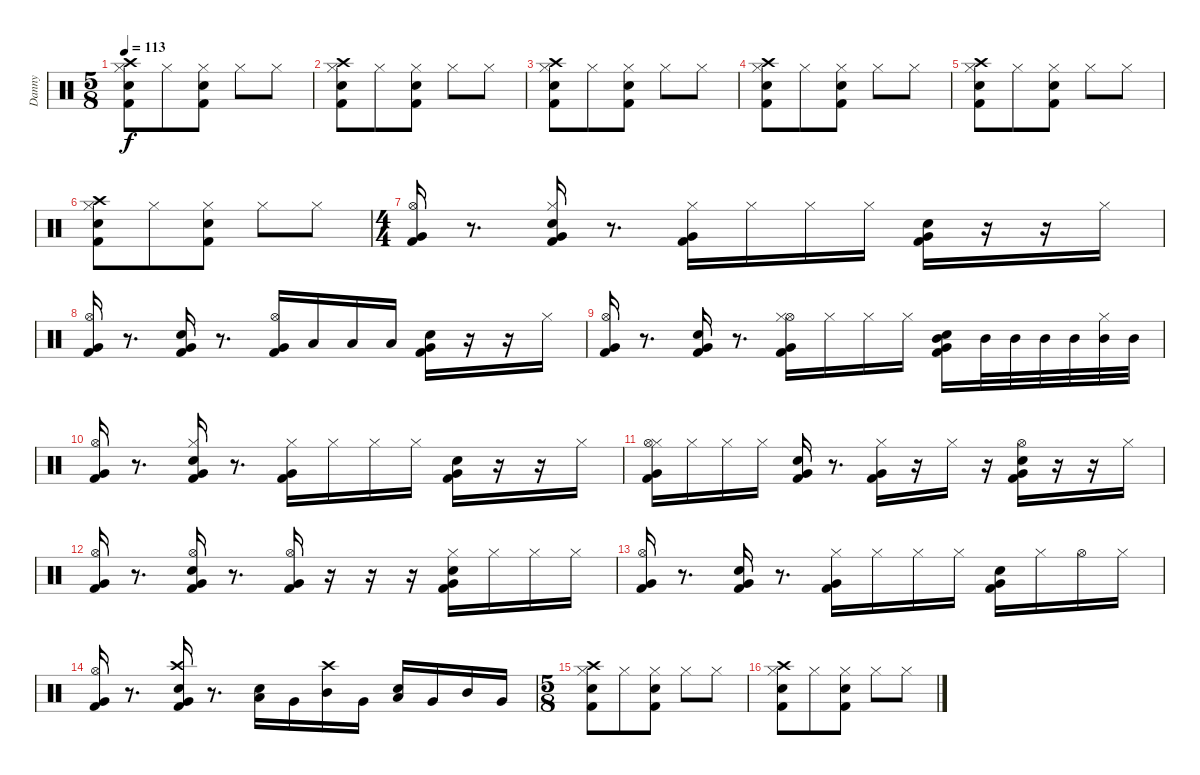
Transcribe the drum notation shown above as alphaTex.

\track ("Danny" "Danny") {instrument percussion}
\staff {score}
\articulation defaults
\ts (5 8)
\tempo 113
\clef neutral
\ks c
("Kick (hit) 2" "Crash high (hit)" "Hi-Hat (closed)" "Electric Snare (hit)").8{dy f} "Hi-Hat (closed)".8 ("Kick (hit) 2" "Hi-Hat (closed)" "Electric Snare (hit)").8 "Hi-Hat (closed)".8 "Hi-Hat (closed)".8 |
("Kick (hit) 2" "Crash high (hit)" "Hi-Hat (closed)" "Electric Snare (hit)").8 "Hi-Hat (closed)".8 ("Kick (hit) 2" "Hi-Hat (closed)" "Electric Snare (hit)").8 "Hi-Hat (closed)".8 "Hi-Hat (closed)".8 |
("Kick (hit) 2" "Crash high (hit)" "Hi-Hat (closed)" "Electric Snare (hit)").8 "Hi-Hat (closed)".8 ("Kick (hit) 2" "Hi-Hat (closed)" "Electric Snare (hit)").8 "Hi-Hat (closed)".8 "Hi-Hat (closed)".8 |
("Kick (hit) 2" "Crash high (hit)" "Hi-Hat (closed)" "Electric Snare (hit)").8 "Hi-Hat (closed)".8 ("Kick (hit) 2" "Hi-Hat (closed)" "Electric Snare (hit)").8 "Hi-Hat (closed)".8 "Hi-Hat (closed)".8 |
("Kick (hit) 2" "Crash high (hit)" "Hi-Hat (closed)" "Electric Snare (hit)").8 "Hi-Hat (closed)".8 ("Kick (hit) 2" "Hi-Hat (closed)" "Electric Snare (hit)").8 "Hi-Hat (closed)".8 "Hi-Hat (closed)".8 |
("Kick (hit) 2" "Crash high (hit)" "Hi-Hat (closed)" "Electric Snare (hit)").8 "Hi-Hat (closed)".8 ("Kick (hit) 2" "Hi-Hat (closed)" "Electric Snare (hit)").8 "Hi-Hat (closed)".8 "Hi-Hat (closed)".8 |
\ts (4 4)
("Hi-Hat (open)" "Very Low Tom (hit)" "Kick (hit) 2").16 r.8{d} ("Hi-Hat (closed)" "Electric Snare (hit)" "Very Low Tom (hit)" "Kick (hit) 2").16 r.8{d} ("Hi-Hat (closed)" "Very Low Tom (hit)" "Kick (hit) 2").16 "Hi-Hat (closed)".16 "Hi-Hat (closed)".16 "Hi-Hat (closed)".16 ("Electric Snare (hit)" "Very Low Tom (hit)" "Kick (hit) 2").16 r.16 r.16 "Hi-Hat (closed)".16 |
("Hi-Hat (open)" "Very Low Tom (hit)" "Kick (hit) 2").16 r.8{d} ("Electric Snare (hit)" "Very Low Tom (hit)" "Kick (hit) 2").16 r.8{d} ("Hi-Hat (open)" "Very Low Tom (hit)" "Kick (hit) 2").16 "Low Floor Tom (hit)".16 "Low Floor Tom (hit)".16 "Low Floor Tom (hit)".16 ("Electric Snare (hit)" "Very Low Tom (hit)" "Kick (hit) 2").16 r.16 r.16 "Hi-Hat (closed)".16 |
("Hi-Hat (open)" "Very Low Tom (hit)" "Kick (hit) 2").16 r.8{d} ("Electric Snare (hit)" "Very Low Tom (hit)" "Kick (hit) 2").16 r.8{d} ("Hi-Hat (open)" "Hi-Hat (closed)" "Very Low Tom (hit)" "Kick (hit) 2").16 "Hi-Hat (closed)".16 "Hi-Hat (closed)".16 "Hi-Hat (closed)".16 ("Mid Tom (hit)" "Electric Snare (hit)" "Very Low Tom (hit)" "Kick (hit) 2").16 "Mid Tom (hit)".32 "Mid Tom (hit)".32 "Mid Tom (hit)".32 "Mid Tom (hit)".32 ("Hi-Hat (closed)" "Mid Tom (hit)").32 "Mid Tom (hit)".32 |
("Hi-Hat (open)" "Very Low Tom (hit)" "Kick (hit) 2").16 r.8{d} ("Hi-Hat (closed)" "Electric Snare (hit)" "Very Low Tom (hit)" "Kick (hit) 2").16 r.8{d} ("Hi-Hat (closed)" "Very Low Tom (hit)" "Kick (hit) 2").16 "Hi-Hat (closed)".16 "Hi-Hat (closed)".16 "Hi-Hat (closed)".16 ("Electric Snare (hit)" "Very Low Tom (hit)" "Kick (hit) 2").16 r.16 r.16 "Hi-Hat (closed)".16 |
("Hi-Hat (closed)" "Hi-Hat (open)" "Very Low Tom (hit)" "Kick (hit) 2").16 "Hi-Hat (closed)".16 "Hi-Hat (closed)".16 "Hi-Hat (closed)".16 ("Electric Snare (hit)" "Very Low Tom (hit)" "Kick (hit) 2").16 r.8{d} ("Hi-Hat (closed)" "Very Low Tom (hit)" "Kick (hit) 2").16 r.16 "Hi-Hat (closed)".16 r.16 ("Hi-Hat (open)" "Electric Snare (hit)" "Very Low Tom (hit)" "Kick (hit) 2").16 r.16 r.16 "Hi-Hat (closed)".16 |
("Hi-Hat (open)" "Very Low Tom (hit)" "Kick (hit) 2").16 r.8{d} ("Hi-Hat (open)" "Electric Snare (hit)" "Very Low Tom (hit)" "Kick (hit) 2").16 r.8{d} ("Hi-Hat (open)" "Very Low Tom (hit)" "Kick (hit) 2").16 r.16 r.16 r.16 ("Hi-Hat (closed)" "Electric Snare (hit)" "Very Low Tom (hit)" "Kick (hit) 2").16 "Hi-Hat (closed)".16 "Hi-Hat (closed)".16 "Hi-Hat (closed)".16 |
("Hi-Hat (open)" "Very Low Tom (hit)" "Kick (hit) 2").16 r.8{d} ("Electric Snare (hit)" "Very Low Tom (hit)" "Kick (hit) 2").16 r.8{d} ("Hi-Hat (closed)" "Very Low Tom (hit)" "Kick (hit) 2").16 "Hi-Hat (closed)".16 "Hi-Hat (closed)".16 "Hi-Hat (closed)".16 ("Electric Snare (hit)" "Very Low Tom (hit)" "Kick (hit) 2").16 "Hi-Hat (closed)".16 "Hi-Hat (open)".16 "Hi-Hat (closed)".16 |
("Hi-Hat (open)" "Very Low Tom (hit)" "Kick (hit) 2").16 r.8{d} ("Crash high (hit)" "Electric Snare (hit)" "Very Low Tom (hit)" "Kick (hit) 2").16 r.8{d} ("Electric Snare (hit)" "Low Floor Tom (hit)").16 "Very Low Tom (hit)".16 ("Crash high (hit)" "Mid Tom (hit)").16 "Very Low Tom (hit)".16 ("Electric Snare (hit)" "Low Floor Tom (hit)").16 "Very Low Tom (hit)".16 "Mid Tom (hit)".16 "Very Low Tom (hit)".16 |
\ts (5 8)
("Kick (hit) 2" "Crash high (hit)" "Hi-Hat (closed)" "Electric Snare (hit)").8 "Hi-Hat (closed)".8 ("Kick (hit) 2" "Hi-Hat (closed)" "Electric Snare (hit)").8 "Hi-Hat (closed)".8 "Hi-Hat (closed)".8 |
("Kick (hit) 2" "Crash high (hit)" "Hi-Hat (closed)" "Electric Snare (hit)").8 "Hi-Hat (closed)".8 ("Kick (hit) 2" "Hi-Hat (closed)" "Electric Snare (hit)").8 "Hi-Hat (closed)".8 "Hi-Hat (closed)".8
